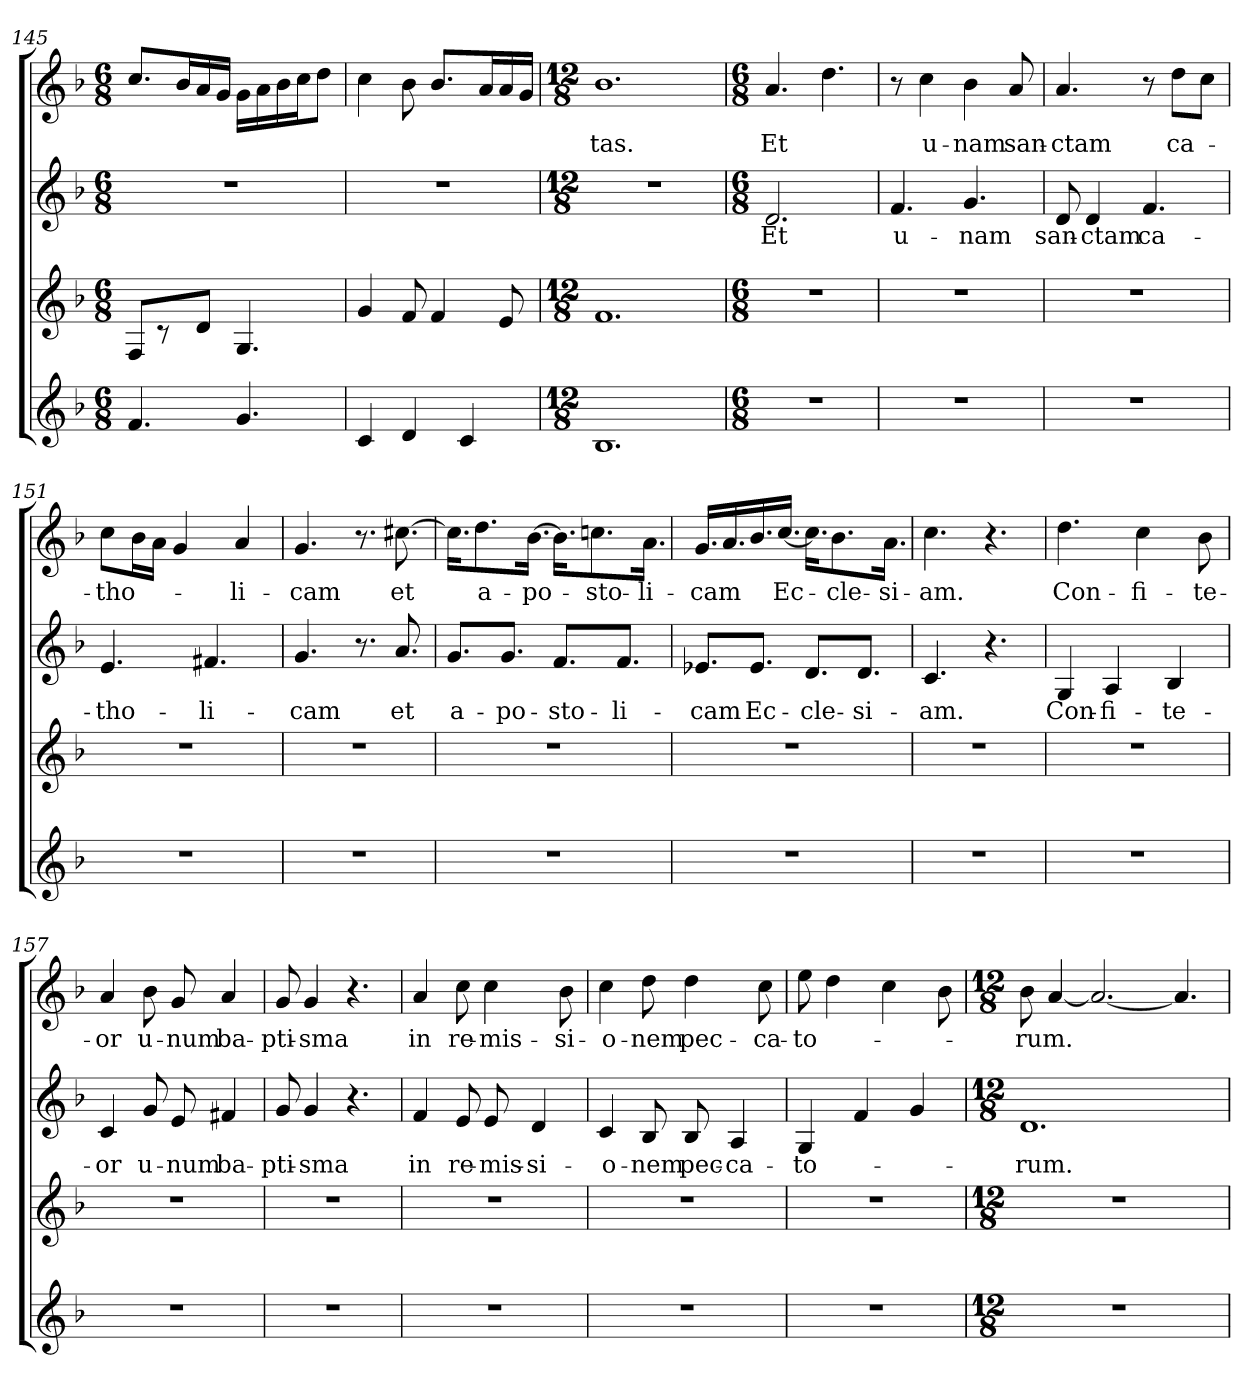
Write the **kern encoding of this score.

**kern	**kern	**kern	**text	**kern	**text
*part4	*part3	*part2	*part2	*part1	*part1
*staff4	*staff3	*staff2	*staff2	*staff1	*staff1
*clefG2	*clefG2	*clefG2	*	*clefG2	*
*k[b-]	*k[b-]	*k[b-]	*	*k[b-]	*
*F:	*F:	*F:	*	*F:	*
*M6/8	*M6/8	*M6/8	*	*M6/8	*
=145	=145	=145	=145	=145	=145
4.f/	8F/L	2.r	.	8.cc/L	.
.	8r	.	.	.	.
.	.	.	.	16b-/L	.
.	8d/J	.	.	16a/	.
.	.	.	.	16g/JJ	.
4.g/	4.G/	.	.	16g\LL	.
.	.	.	.	16a\	.
.	.	.	.	16b-\	.
.	.	.	.	16cc\J	.
.	.	.	.	8dd\J	.
=146	=146	=146	=146	=146	=146
4c/	4g/	2.r	.	4cc\	.
4d/	8f/	.	.	8b-\	.
.	4f/	.	.	8.b-/L	.
4c/	.	.	.	.	.
.	.	.	.	16a/L	.
.	8e/	.	.	16a/	.
.	.	.	.	16g/JJ	.
=147	=147	=147	=147	=147	=147
*M12/8	*M12/8	*M12/8	*	*M12/8	*
!	!	!	!	!	!LO:LY:b
1.B-	1.f	1.r	.	1.b-	-tas.
!!LO:LB:g=z
=148	=148	=148	=148	=148	=148
*M6/8	*M6/8	*M6/8	*	*M6/8	*
!	!	!	!LO:LY:b	!	!LO:LY:b
2.r	2.r	2.d/	Et	4.a/	Et
.	.	.	.	4.dd\	.
=149	=149	=149	=149	=149	=149
!	!	!	!LO:LY:b	!	!
2.r	2.r	4.f/	u-	8r	.
!	!	!	!	!	!LO:LY:b
.	.	.	.	4cc\	u-
!	!	!	!LO:LY:b	!	!LO:LY:b
.	.	4.g/	-nam	4b-\	-nam
!	!	!	!	!	!LO:LY:b
.	.	.	.	8a/	san-
=150	=150	=150	=150	=150	=150
!	!	!	!LO:LY:b	!	!LO:LY:b
2.r	2.r	8d/	san-	4.a/	-ctam
!	!	!	!LO:LY:b	!	!
.	.	4d/	-ctam	.	.
!	!	!	!LO:LY:b	!	!
.	.	4.f/	ca-	8r	.
!	!	!	!	!	!LO:LY:b
.	.	.	.	8dd\L	ca-
.	.	.	.	8cc\J	.
=151	=151	=151	=151	=151	=151
!	!	!	!LO:LY:b	!	!LO:LY:b
2.r	2.r	4.e/	-tho-	8cc\L	-tho-
.	.	.	.	16b-\L	.
.	.	.	.	16a\JJ	.
.	.	.	.	4g/	.
!	!	!	!LO:LY:b	!	!
.	.	4.f#X/	-li-	.	.
!	!	!	!	!	!LO:LY:b
.	.	.	.	4a/	-li-
=152	=152	=152	=152	=152	=152
!	!	!	!LO:LY:b	!	!LO:LY:b
2.r	2.r	4.g/	-cam	4.g/	-cam
.	.	8.r	.	8.r	.
!	!	!	!LO:LY:b	!	!LO:LY:b
.	.	8.a/	et	[8.cc#X\	et
=153	=153	=153	=153	=153	=153
!	!	!	!LO:LY:b	!	!
2.r	2.r	8.g/L	a-	16.cc#\KL]	.
!	!	!	!	!	!LO:LY:b
.	.	.	.	8.dd\	a-
!	!	!	!LO:LY:b	!	!
.	.	8.g/J	-po-	.	.
!	!	!	!	!	!LO:LY:b
.	.	.	.	[16.b-\Jk	-po-
!	!	!	!LO:LY:b	!	!
.	.	8.f/L	-sto-	16.b-\KL]	.
!	!	!	!	!	!LO:LY:b
.	.	.	.	8.cc\	-sto-
!	!	!	!LO:LY:b	!	!
.	.	8.f/J	-li-	.	.
!	!	!	!	!	!LO:LY:b
.	.	.	.	16.a\Jk	-li-
=154	=154	=154	=154	=154	=154
!	!	!	!LO:LY:b	!	!LO:LY:b
2.r	2.r	8.e-X/L	-cam	16.g/LL	-cam
.	.	.	.	16.a/	.
!	!	!	!LO:LY:b	!	!
.	.	8.e-/J	Ec-	16.b-/	.
!	!	!	!	!	!LO:LY:b
.	.	.	.	[16.cc/JJ	Ec-
!	!	!	!LO:LY:b	!	!
.	.	8.d/L	-cle-	16.cc\KL]	.
!	!	!	!	!	!LO:LY:b
.	.	.	.	8.b-\	-cle-
!	!	!	!LO:LY:b	!	!
.	.	8.d/J	-si-	.	.
!	!	!	!	!	!LO:LY:b
.	.	.	.	16.a\Jk	-si-
=155	=155	=155	=155	=155	=155
!	!	!	!LO:LY:b	!	!LO:LY:b
2.r	2.r	4.c/	-am.	4.cc\	-am.
.	.	4.r	.	4.r	.
!!LO:LB:g=z
=156	=156	=156	=156	=156	=156
!	!	!	!LO:LY:b	!	!LO:LY:b
2.r	2.r	4G/	Con-	4.dd\	Con-
!	!	!	!LO:LY:b	!	!
.	.	4A/	-fi-	.	.
!	!	!	!	!	!LO:LY:b
.	.	.	.	4cc\	-fi-
!	!	!	!LO:LY:b	!	!
.	.	4B-/	-te-	.	.
!	!	!	!	!	!LO:LY:b
.	.	.	.	8b-\	-te-
=157	=157	=157	=157	=157	=157
!	!	!	!LO:LY:b	!	!LO:LY:b
2.r	2.r	4c/	-or	4a/	-or
!	!	!	!LO:LY:b	!	!LO:LY:b
.	.	8g/	u-	8b-\	u-
!	!	!	!LO:LY:b	!	!LO:LY:b
.	.	8e/	-num	8g/	-num
!	!	!	!LO:LY:b	!	!LO:LY:b
.	.	4f#X/	ba-	4a/	ba-
=158	=158	=158	=158	=158	=158
!	!	!	!LO:LY:b	!	!LO:LY:b
2.r	2.r	8g/	-pti-	8g/	-pti-
!	!	!	!LO:LY:b	!	!LO:LY:b
.	.	4g/	-sma	4g/	-sma
.	.	4.r	.	4.r	.
=159	=159	=159	=159	=159	=159
!	!	!	!LO:LY:b	!	!LO:LY:b
2.r	2.r	4f/	in	4a/	in
!	!	!	!LO:LY:b	!	!LO:LY:b
.	.	8e/	re-	8cc\	re-
!	!	!	!LO:LY:b	!	!LO:LY:b
.	.	8e/	-mis-	4cc\	-mis-
!	!	!	!LO:LY:b	!	!
.	.	4d/	-si-	.	.
!	!	!	!	!	!LO:LY:b
.	.	.	.	8b-\	-si-
=160	=160	=160	=160	=160	=160
!	!	!	!LO:LY:b	!	!LO:LY:b
2.r	2.r	4c/	-o-	4cc\	-o-
!	!	!	!LO:LY:b	!	!LO:LY:b
.	.	8B-/	-nem	8dd\	-nem
!	!	!	!LO:LY:b	!	!LO:LY:b
.	.	8B-/	pec-	4dd\	pec-
!	!	!	!LO:LY:b	!	!
.	.	4A/	-ca-	.	.
!	!	!	!	!	!LO:LY:b
.	.	.	.	8cc\	-ca-
=161	=161	=161	=161	=161	=161
!	!	!	!LO:LY:b	!	!LO:LY:b
2.r	2.r	4G/	-to-	8ee\	-to-
.	.	.	.	4dd\	.
.	.	4f/	.	.	.
.	.	.	.	4cc\	.
.	.	4g/	.	.	.
.	.	.	.	8b-\	.
=162	=162	=162	=162	=162	=162
*M12/8	*M12/8	*M12/8	*	*M12/8	*
!	!	!	!LO:LY:b	!	!LO:LY:b
1.r	1.r	1.d	-rum.	8b-\	-rum.
.	.	.	.	[4a/	.
.	.	.	.	2.a/_	.
.	.	.	.	4.a/]	.
=	=	=	=	=	=
*-	*-	*-	*-	*-	*-
